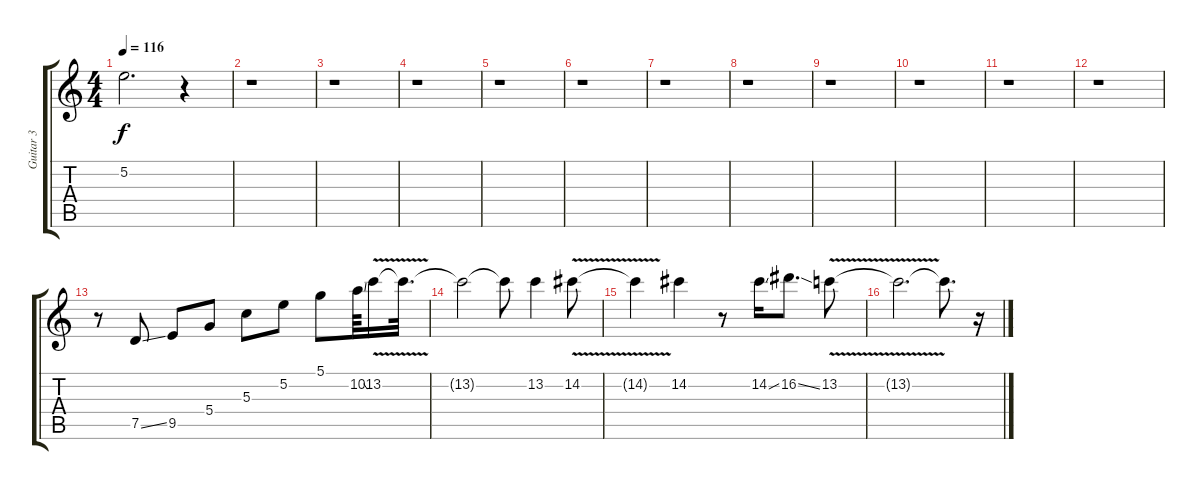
\track ("Guitar 3" "Guitar 3") {instrument distortionguitar}
\staff {score tabs}
\tuning (D4 B3 G3 D3 G2 D2) {hide}
\ts (4 4)
\tempo 116
\clef g2
\ks c
5.2{t}.2{d dy f} r.4 |
r.1 |
r.1 |
r.1 |
r.1 |
r.1 |
r.1 |
r.1 |
r.1 |
r.1 |
r.1 |
r.1 |
r.8 7.5{ss}.8 9.5.8 5.4.8 5.3.8 5.2.8 5.1.8 10.2{ss}.64 13.2{v}.16 13.2{t}.32{d} |
13.2{t}.2 13.2{t}.8 13.2.4 14.2{v}.8 |
14.2{t}.4 14.2.4 r.8 14.2{ss}.16 16.2{ss}.8{d} 13.2{v}.8 |
13.2{t}.2{d} 13.2{t}.8{d} r.16
